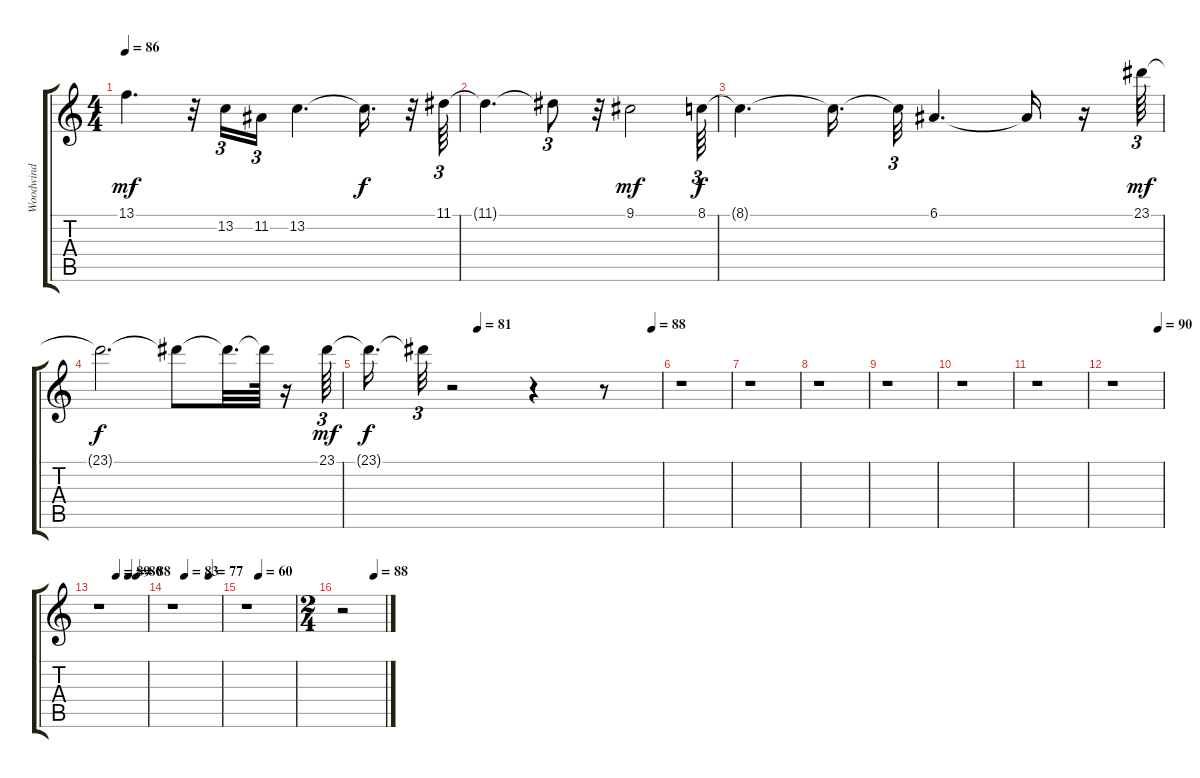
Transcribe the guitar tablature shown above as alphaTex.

\track ("Woodwind" "Woodwind") {instrument flute}
\staff {score tabs}
\tuning (E4 B3 G3 D3 A2 E2) {hide}
\ts (4 4)
\tempo 86
\clef g2
\ks c
13.1.4{d dy mf instrument flute} r.32 13.2.16{tu (3 2)} 11.2.16{tu (3 2)} 13.2.4{d} 13.2{t}.16{d dy f} r.32 11.1.64{tu (3 2)} |
11.1{t}.4{d} 11.1{t}.8{tu (3 2)} r.32 9.1.2{dy mf} 8.1.64{tu (3 2) dy f} |
8.1{t}.4{d} 8.1{t}.16{d} 8.1{t}.32{tu (3 2)} 6.1.4{d} 6.1{t}.16 r.16 23.1.64{tu (3 2) dy mf} |
23.1{t}.2{d dy f} 23.1{t}.8 23.1{t}.32{d} 23.1{t}.64 r.16 23.1.64{tu (3 2) dy mf} |
\tempo (81 0.375)
\tempo (88 0.96875)
23.1{t}.16{d dy f} 23.1{t}.32{tu (3 2)} r.2 r.4 r.8 |
r.1 |
r.1 |
r.1 |
r.1 |
r.1 |
r.1 |
\tempo (90 0.9166666666666666)
r.1 |
\tempo (89 0.375)
\tempo (80 0.625)
\tempo (88 0.7916666666666666)
r.1 |
\tempo (83 0.2604166666666667)
\tempo (77 0.7604166666666666)
r.1 |
\tempo (60 0.2604166666666667)
r.1 |
\ts (2 4)
\tempo (88 0.75)
r.2
